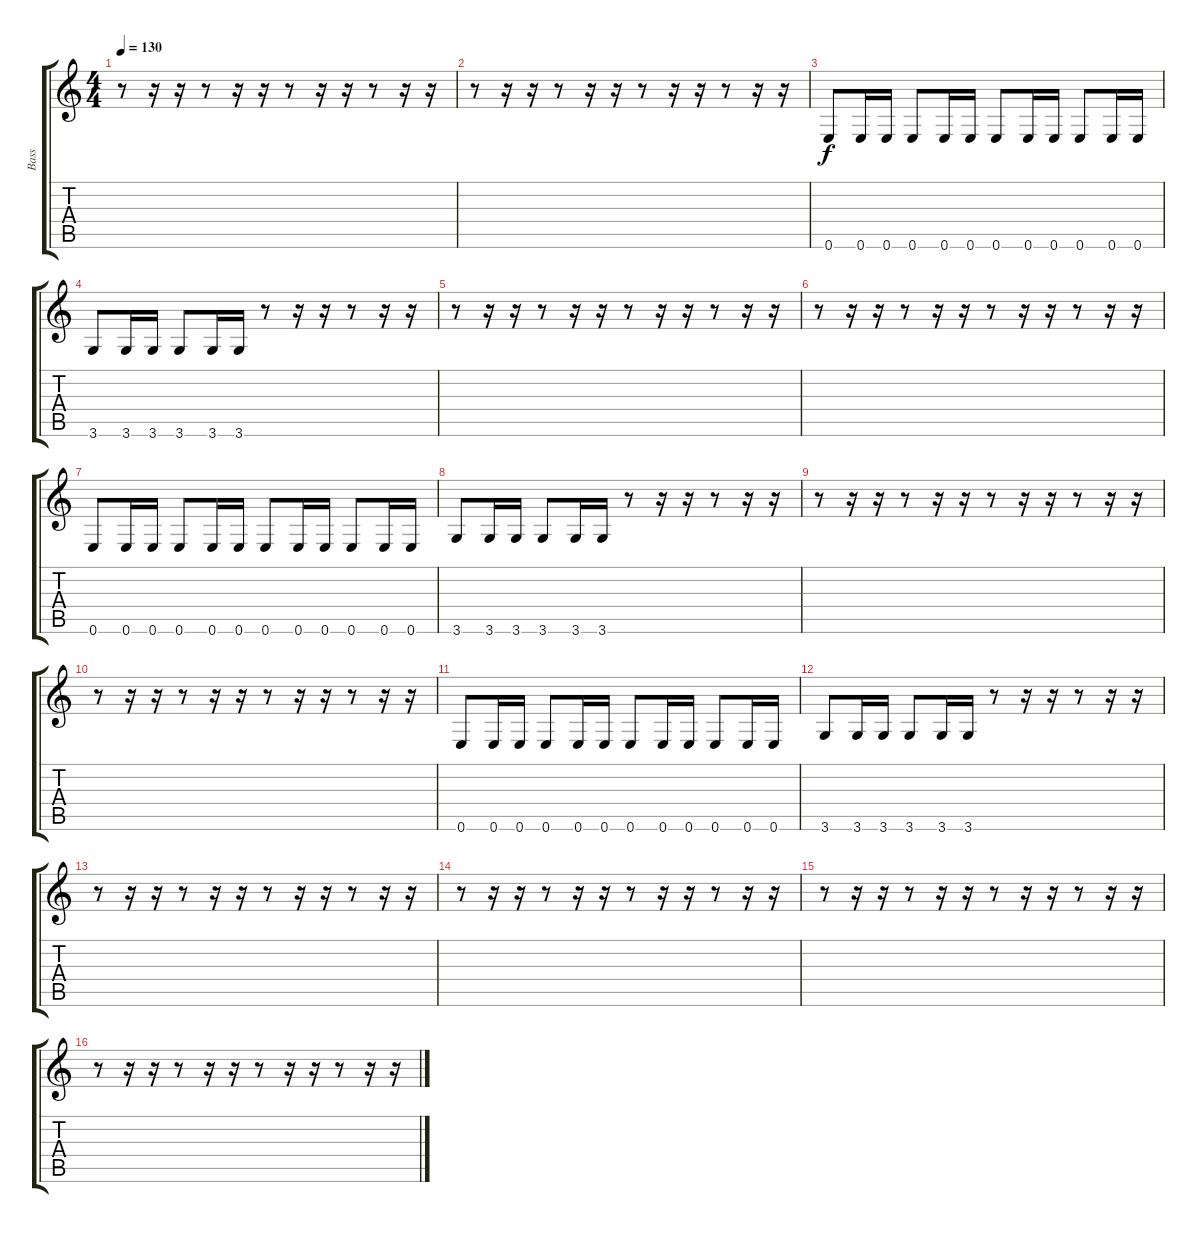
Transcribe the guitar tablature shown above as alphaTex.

\track ("Bass" "Bass") {instrument electricbassfinger}
\staff {score tabs}
\tuning (E4 B3 G3 D3 A2 E2) {hide}
\ts (4 4)
\tempo 130
\clef g2
\ks c
r.8{dy f} r.16 r.16 r.8 r.16 r.16 r.8 r.16 r.16 r.8 r.16 r.16 |
r.8 r.16 r.16 r.8 r.16 r.16 r.8 r.16 r.16 r.8 r.16 r.16 |
0.6.8 0.6.16 0.6.16 0.6.8 0.6.16 0.6.16 0.6.8 0.6.16 0.6.16 0.6.8 0.6.16 0.6.16 |
3.6.8 3.6.16 3.6.16 3.6.8 3.6.16 3.6.16 r.8 r.16 r.16 r.8 r.16 r.16 |
r.8 r.16 r.16 r.8 r.16 r.16 r.8 r.16 r.16 r.8 r.16 r.16 |
r.8 r.16 r.16 r.8 r.16 r.16 r.8 r.16 r.16 r.8 r.16 r.16 |
0.6.8 0.6.16 0.6.16 0.6.8 0.6.16 0.6.16 0.6.8 0.6.16 0.6.16 0.6.8 0.6.16 0.6.16 |
3.6.8 3.6.16 3.6.16 3.6.8 3.6.16 3.6.16 r.8 r.16 r.16 r.8 r.16 r.16 |
r.8 r.16 r.16 r.8 r.16 r.16 r.8 r.16 r.16 r.8 r.16 r.16 |
r.8 r.16 r.16 r.8 r.16 r.16 r.8 r.16 r.16 r.8 r.16 r.16 |
0.6.8 0.6.16 0.6.16 0.6.8 0.6.16 0.6.16 0.6.8 0.6.16 0.6.16 0.6.8 0.6.16 0.6.16 |
3.6.8 3.6.16 3.6.16 3.6.8 3.6.16 3.6.16 r.8 r.16 r.16 r.8 r.16 r.16 |
r.8 r.16 r.16 r.8 r.16 r.16 r.8 r.16 r.16 r.8 r.16 r.16 |
r.8 r.16 r.16 r.8 r.16 r.16 r.8 r.16 r.16 r.8 r.16 r.16 |
r.8 r.16 r.16 r.8 r.16 r.16 r.8 r.16 r.16 r.8 r.16 r.16 |
r.8 r.16 r.16 r.8 r.16 r.16 r.8 r.16 r.16 r.8 r.16 r.16
